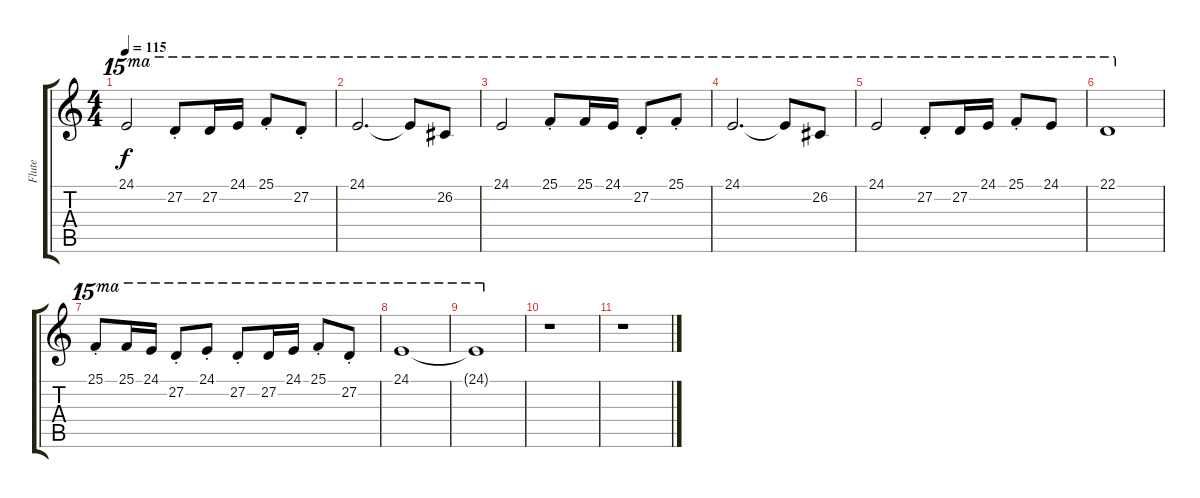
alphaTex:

\track ("Flute" "Flute") {instrument shakuhachi}
\staff {score tabs}
\tuning (E4 B3 G3 D3 A2 E2) {hide}
\ts (4 4)
\tempo 115
\clef g2
\ks c
24.1.2{ot 15ma dy f} 27.2{st}.8{ot 15ma} 27.2.16{ot 15ma} 24.1.16{ot 15ma} 25.1{st}.8{ot 15ma} 27.2{st}.8{ot 15ma} |
24.1.2{d ot 15ma} 24.1{t}.8{ot 15ma} 26.2.8{ot 15ma} |
24.1.2{ot 15ma} 25.1{st}.8{ot 15ma} 25.1.16{ot 15ma} 24.1.16{ot 15ma} 27.2{st}.8{ot 15ma} 25.1{st}.8{ot 15ma} |
24.1.2{d ot 15ma} 24.1{t}.8{ot 15ma} 26.2.8{ot 15ma} |
24.1.2{ot 15ma} 27.2{st}.8{ot 15ma} 27.2.16{ot 15ma} 24.1.16{ot 15ma} 25.1{st}.8{ot 15ma} 24.1.8{ot 15ma} |
22.1.1{ot 15ma} |
25.1{st}.8{ot 15ma} 25.1.16{ot 15ma} 24.1.16{ot 15ma} 27.2{st}.8{ot 15ma} 24.1{st}.8{ot 15ma} 27.2{st}.8{ot 15ma} 27.2.16{ot 15ma} 24.1.16{ot 15ma} 25.1{st}.8{ot 15ma} 27.2{st}.8{ot 15ma} |
24.1.1{ot 15ma volume 0} |
24.1{t}.1{ot 15ma} |
r.1 |
r.1
